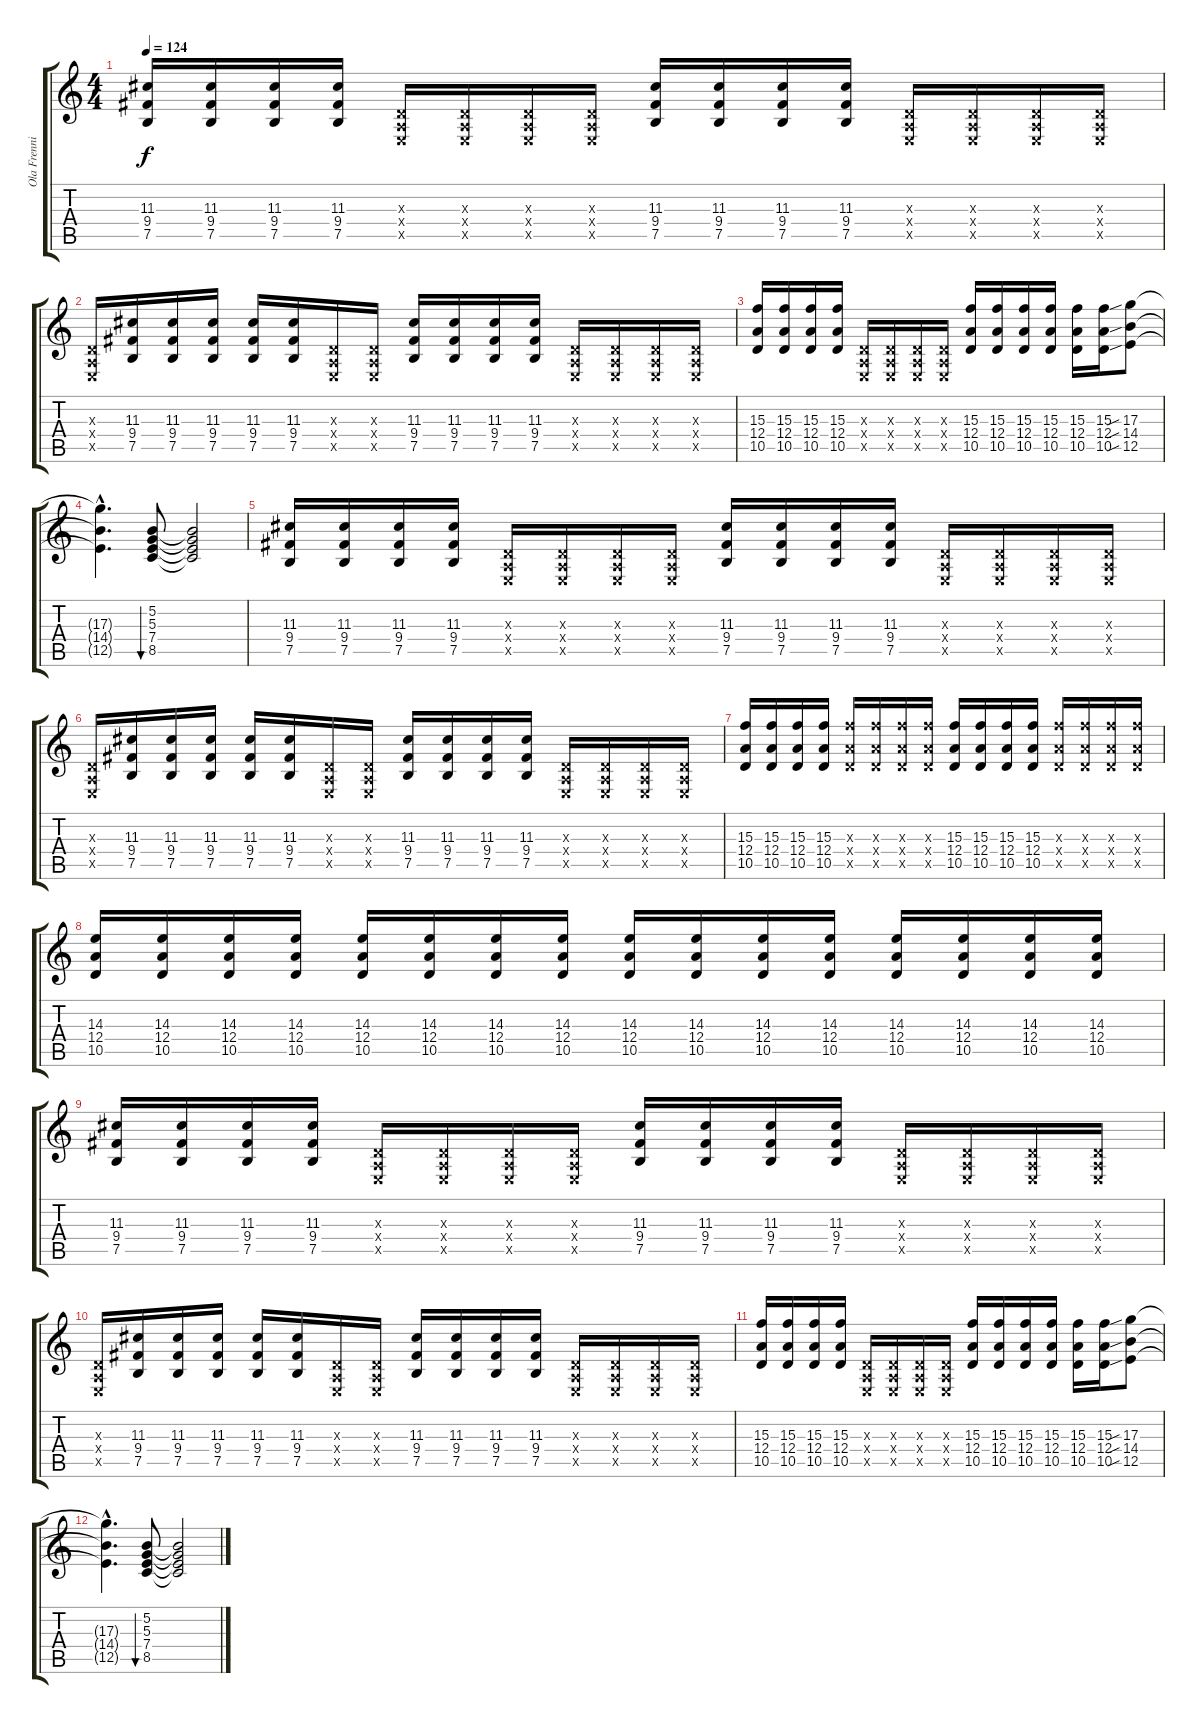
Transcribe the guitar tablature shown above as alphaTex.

\track ("Ola Frenning" "Ola Frenni") {instrument distortionguitar}
\staff {score tabs}
\tuning (B3 Gb3 D3 A2 E2 B1) {hide}
\ts (4 4)
\tempo 124
\clef g2
\ks c
(11.3 9.4 7.5).16{dy f} (11.3 9.4 7.5).16 (11.3 9.4 7.5).16 (11.3 9.4 7.5).16 (0.3{x} 0.4{x} 0.5{x}).16 (0.3{x} 0.4{x} 0.5{x}).16 (0.3{x} 0.4{x} 0.5{x}).16 (0.3{x} 0.4{x} 0.5{x}).16 (11.3 9.4 7.5).16 (11.3 9.4 7.5).16 (11.3 9.4 7.5).16 (11.3 9.4 7.5).16 (0.3{x} 0.4{x} 0.5{x}).16 (0.3{x} 0.4{x} 0.5{x}).16 (0.3{x} 0.4{x} 0.5{x}).16 (0.3{x} 0.4{x} 0.5{x}).16 |
(0.3{x} 0.4{x} 0.5{x}).16 (11.3 9.4 7.5).16 (11.3 9.4 7.5).16 (11.3 9.4 7.5).16 (11.3 9.4 7.5).16 (11.3 9.4 7.5).16 (0.3{x} 0.4{x} 0.5{x}).16 (0.3{x} 0.4{x} 0.5{x}).16 (11.3 9.4 7.5).16 (11.3 9.4 7.5).16 (11.3 9.4 7.5).16 (11.3 9.4 7.5).16 (0.3{x} 0.4{x} 0.5{x}).16 (0.3{x} 0.4{x} 0.5{x}).16 (0.3{x} 0.4{x} 0.5{x}).16 (0.3{x} 0.4{x} 0.5{x}).16 |
(15.3 12.4 10.5).16 (15.3 12.4 10.5).16 (15.3 12.4 10.5).16 (15.3 12.4 10.5).16 (0.3{x} 0.4{x} 0.5{x}).16 (0.3{x} 0.4{x} 0.5{x}).16 (0.3{x} 0.4{x} 0.5{x}).16 (0.3{x} 0.4{x} 0.5{x}).16 (15.3 12.4 10.5).16 (15.3 12.4 10.5).16 (15.3 12.4 10.5).16 (15.3 12.4 10.5).16 (15.3 12.4 10.5).16 (15.3 12.4 10.5).16 (17.3{sib} 14.4{sib} 12.5{sib}).8 |
(17.3{hac t} 14.4{hac t} 12.5{hac t}).4{d} (5.2 5.3 7.4 8.5).8{bu 480} (5.2{t} 5.3{t} 7.4{t} 8.5{t}).2 |
(11.3 9.4 7.5).16 (11.3 9.4 7.5).16 (11.3 9.4 7.5).16 (11.3 9.4 7.5).16 (0.3{x} 0.4{x} 0.5{x}).16 (0.3{x} 0.4{x} 0.5{x}).16 (0.3{x} 0.4{x} 0.5{x}).16 (0.3{x} 0.4{x} 0.5{x}).16 (11.3 9.4 7.5).16 (11.3 9.4 7.5).16 (11.3 9.4 7.5).16 (11.3 9.4 7.5).16 (0.3{x} 0.4{x} 0.5{x}).16 (0.3{x} 0.4{x} 0.5{x}).16 (0.3{x} 0.4{x} 0.5{x}).16 (0.3{x} 0.4{x} 0.5{x}).16 |
(0.3{x} 0.4{x} 0.5{x}).16 (11.3 9.4 7.5).16 (11.3 9.4 7.5).16 (11.3 9.4 7.5).16 (11.3 9.4 7.5).16 (11.3 9.4 7.5).16 (0.3{x} 0.4{x} 0.5{x}).16 (0.3{x} 0.4{x} 0.5{x}).16 (11.3 9.4 7.5).16 (11.3 9.4 7.5).16 (11.3 9.4 7.5).16 (11.3 9.4 7.5).16 (0.3{x} 0.4{x} 0.5{x}).16 (0.3{x} 0.4{x} 0.5{x}).16 (0.3{x} 0.4{x} 0.5{x}).16 (0.3{x} 0.4{x} 0.5{x}).16 |
(15.3 12.4 10.5).16 (15.3 12.4 10.5).16 (15.3 12.4 10.5).16 (15.3 12.4 10.5).16 (15.3{x} 12.4{x} 10.5{x}).16 (15.3{x} 12.4{x} 10.5{x}).16 (15.3{x} 12.4{x} 10.5{x}).16 (15.3{x} 12.4{x} 10.5{x}).16 (15.3 12.4 10.5).16 (15.3 12.4 10.5).16 (15.3 12.4 10.5).16 (15.3 12.4 10.5).16 (15.3{x} 12.4{x} 10.5{x}).16 (15.3{x} 12.4{x} 10.5{x}).16 (15.3{x} 12.4{x} 10.5{x}).16 (15.3{x} 12.4{x} 10.5{x}).16 |
(14.3 12.4 10.5).16 (14.3 12.4 10.5).16 (14.3 12.4 10.5).16 (14.3 12.4 10.5).16 (14.3 12.4 10.5).16 (14.3 12.4 10.5).16 (14.3 12.4 10.5).16 (14.3 12.4 10.5).16 (14.3 12.4 10.5).16 (14.3 12.4 10.5).16 (14.3 12.4 10.5).16 (14.3 12.4 10.5).16 (14.3 12.4 10.5).16 (14.3 12.4 10.5).16 (14.3 12.4 10.5).16 (14.3 12.4 10.5).16 |
(11.3 9.4 7.5).16 (11.3 9.4 7.5).16 (11.3 9.4 7.5).16 (11.3 9.4 7.5).16 (0.3{x} 0.4{x} 0.5{x}).16 (0.3{x} 0.4{x} 0.5{x}).16 (0.3{x} 0.4{x} 0.5{x}).16 (0.3{x} 0.4{x} 0.5{x}).16 (11.3 9.4 7.5).16 (11.3 9.4 7.5).16 (11.3 9.4 7.5).16 (11.3 9.4 7.5).16 (0.3{x} 0.4{x} 0.5{x}).16 (0.3{x} 0.4{x} 0.5{x}).16 (0.3{x} 0.4{x} 0.5{x}).16 (0.3{x} 0.4{x} 0.5{x}).16 |
(0.3{x} 0.4{x} 0.5{x}).16 (11.3 9.4 7.5).16 (11.3 9.4 7.5).16 (11.3 9.4 7.5).16 (11.3 9.4 7.5).16 (11.3 9.4 7.5).16 (0.3{x} 0.4{x} 0.5{x}).16 (0.3{x} 0.4{x} 0.5{x}).16 (11.3 9.4 7.5).16 (11.3 9.4 7.5).16 (11.3 9.4 7.5).16 (11.3 9.4 7.5).16 (0.3{x} 0.4{x} 0.5{x}).16 (0.3{x} 0.4{x} 0.5{x}).16 (0.3{x} 0.4{x} 0.5{x}).16 (0.3{x} 0.4{x} 0.5{x}).16 |
(15.3 12.4 10.5).16 (15.3 12.4 10.5).16 (15.3 12.4 10.5).16 (15.3 12.4 10.5).16 (0.3{x} 0.4{x} 0.5{x}).16 (0.3{x} 0.4{x} 0.5{x}).16 (0.3{x} 0.4{x} 0.5{x}).16 (0.3{x} 0.4{x} 0.5{x}).16 (15.3 12.4 10.5).16 (15.3 12.4 10.5).16 (15.3 12.4 10.5).16 (15.3 12.4 10.5).16 (15.3 12.4 10.5).16 (15.3 12.4 10.5).16 (17.3{sib} 14.4{sib} 12.5{sib}).8 |
(17.3{hac t} 14.4{hac t} 12.5{hac t}).4{d} (5.2 5.3 7.4 8.5).8{bu 480} (5.2{t} 5.3{t} 7.4{t} 8.5{t}).2
